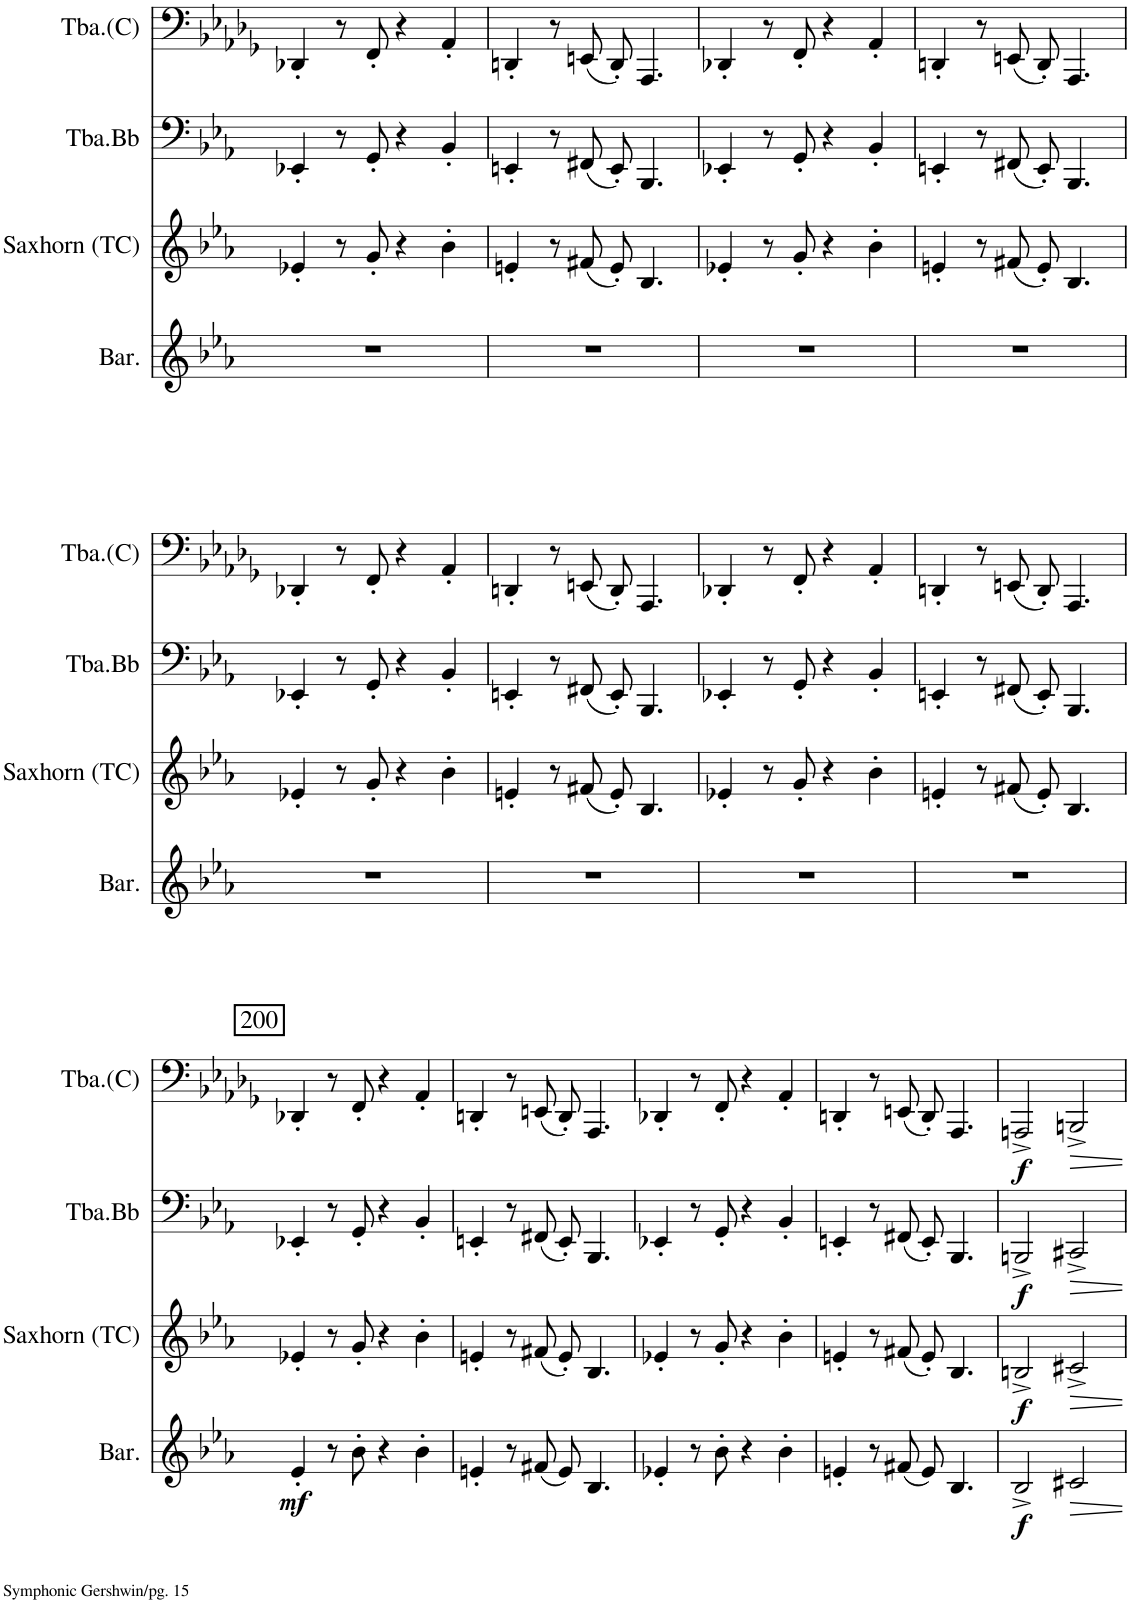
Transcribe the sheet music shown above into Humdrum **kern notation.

**kern	**dynam	**kern	**dynam	**kern	**dynam	**kern	**dynam
*part4	*part4	*part3	*part3	*part2	*part2	*part1	*part1
*staff4	*staff4	*staff3	*staff3	*staff2	*staff2	*staff1	*staff1
*I"Baritone	*	*I"Saxhorn Bb / Euphonium Bb (TC)	*	*I"Tuba Sib (BC)	*	*I"Tuba (Ut)	*
*I'Bar.	*	*I'Saxhorn (TC)	*	*I'Tba.Bb	*	*	*
!!LO:PB:g=z
*clefG2	*	*clefG2	*	*clefF4	*	*clefF4	*
*Trd1c2	*	*Trd15c26	*	*Trd1c2	*	*	*
*k[b-e-a-]	*	*k[b-e-a-]	*	*k[b-e-a-]	*	*k[b-e-a-d-g-]	*
*M2/2	*	*M2/2	*	*M2/2	*	*M2/2	*
*met(c|)	*	*met(c|)	*	*met(c|)	*	*met(c|)	*
=192	=192	=192	=192	=192	=192	=192	=192
1r	.	4e-X'/	.	4EE-X'/	.	4DD-X'/	.
.	.	8r	.	8r	.	8r	.
.	.	8g'/	.	8GG'/	.	8FF'/	.
.	.	4r	.	4r	.	4r	.
.	.	4b-'\	.	4BB-'/	.	4AA-'/	.
=193	=193	=193	=193	=193	=193	=193	=193
1r	.	4en'/	.	4EEn'/	.	4DDn'/	.
.	.	8r	.	8r	.	8r	.
.	.	(8f#X/	.	(8FF#X/	.	(8EEn/	.
.	.	8e'/)	.	8EE'/)	.	8DD'/)	.
.	.	4.B-/	.	4.BBB-/	.	4.AAA-/	.
=194	=194	=194	=194	=194	=194	=194	=194
1r	.	4e-X'/	.	4EE-X'/	.	4DD-X'/	.
.	.	8r	.	8r	.	8r	.
.	.	8g'/	.	8GG'/	.	8FF'/	.
.	.	4r	.	4r	.	4r	.
.	.	4b-'\	.	4BB-'/	.	4AA-'/	.
=195	=195	=195	=195	=195	=195	=195	=195
1r	.	4en'/	.	4EEn'/	.	4DDn'/	.
.	.	8r	.	8r	.	8r	.
.	.	(8f#X/	.	(8FF#X/	.	(8EEn/	.
.	.	8e'/)	.	8EE'/)	.	8DD'/)	.
.	.	4.B-/	.	4.BBB-/	.	4.AAA-/	.
!!LO:LB:g=z
=196	=196	=196	=196	=196	=196	=196	=196
1r	.	4e-X'/	.	4EE-X'/	.	4DD-X'/	.
.	.	8r	.	8r	.	8r	.
.	.	8g'/	.	8GG'/	.	8FF'/	.
.	.	4r	.	4r	.	4r	.
.	.	4b-'\	.	4BB-'/	.	4AA-'/	.
=197	=197	=197	=197	=197	=197	=197	=197
1r	.	4en'/	.	4EEn'/	.	4DDn'/	.
.	.	8r	.	8r	.	8r	.
.	.	(8f#X/	.	(8FF#X/	.	(8EEn/	.
.	.	8e'/)	.	8EE'/)	.	8DD'/)	.
.	.	4.B-/	.	4.BBB-/	.	4.AAA-/	.
=198	=198	=198	=198	=198	=198	=198	=198
1r	.	4e-X'/	.	4EE-X'/	.	4DD-X'/	.
.	.	8r	.	8r	.	8r	.
.	.	8g'/	.	8GG'/	.	8FF'/	.
.	.	4r	.	4r	.	4r	.
.	.	4b-'\	.	4BB-'/	.	4AA-'/	.
=199	=199	=199	=199	=199	=199	=199	=199
1r	.	4en'/	.	4EEn'/	.	4DDn'/	.
.	.	8r	.	8r	.	8r	.
.	.	(8f#X/	.	(8FF#X/	.	(8EEn/	.
.	.	8e'/)	.	8EE'/)	.	8DD'/)	.
.	.	4.B-/	.	4.BBB-/	.	4.AAA-/	.
!!LO:LB:g=z
!!LO:REH:place=s1:a:cj:fs=12:t=200
=200	=200	=200	=200	=200	=200	=200	=200
!	!LO:DY:b	!	!	!	!	!	!
4e-'/	mf	4e-X'/	.	4EE-X'/	.	4DD-X'/	.
8r	.	8r	.	8r	.	8r	.
8b-'\	.	8g'/	.	8GG'/	.	8FF'/	.
4r	.	4r	.	4r	.	4r	.
4b-'\	.	4b-'\	.	4BB-'/	.	4AA-'/	.
=201	=201	=201	=201	=201	=201	=201	=201
4en'/	.	4en'/	.	4EEn'/	.	4DDn'/	.
8r	.	8r	.	8r	.	8r	.
(8f#X/	.	(8f#X/	.	(8FF#X/	.	(8EEn/	.
8e/)	.	8e'/)	.	8EE'/)	.	8DD'/)	.
4.B-/	.	4.B-/	.	4.BBB-/	.	4.AAA-/	.
=202	=202	=202	=202	=202	=202	=202	=202
4e-X'/	.	4e-X'/	.	4EE-X'/	.	4DD-X'/	.
8r	.	8r	.	8r	.	8r	.
8b-'\	.	8g'/	.	8GG'/	.	8FF'/	.
4r	.	4r	.	4r	.	4r	.
4b-'\	.	4b-'\	.	4BB-'/	.	4AA-'/	.
=203	=203	=203	=203	=203	=203	=203	=203
4en'/	.	4en'/	.	4EEn'/	.	4DDn'/	.
8r	.	8r	.	8r	.	8r	.
(8f#X/	.	(8f#X/	.	(8FF#X/	.	(8EEn/	.
8e/)	.	8e'/)	.	8EE'/)	.	8DD'/)	.
4.B-/	.	4.B-/	.	4.BBB-/	.	4.AAA-/	.
=204	=204	=204	=204	=204	=204	=204	=204
!	!LO:DY:b	!	!LO:DY:b	!	!LO:DY:b	!	!LO:DY:b
2B-^/	f	2Bn^/	f	2BBBn^/	f	2AAAn^/	f
2c#X/	.	2c#X^/	.	2CC#X^/	.	2BBBn^/	.
=	=	=	=	=	=	=	=
*-	*-	*-	*-	*-	*-	*-	*-
